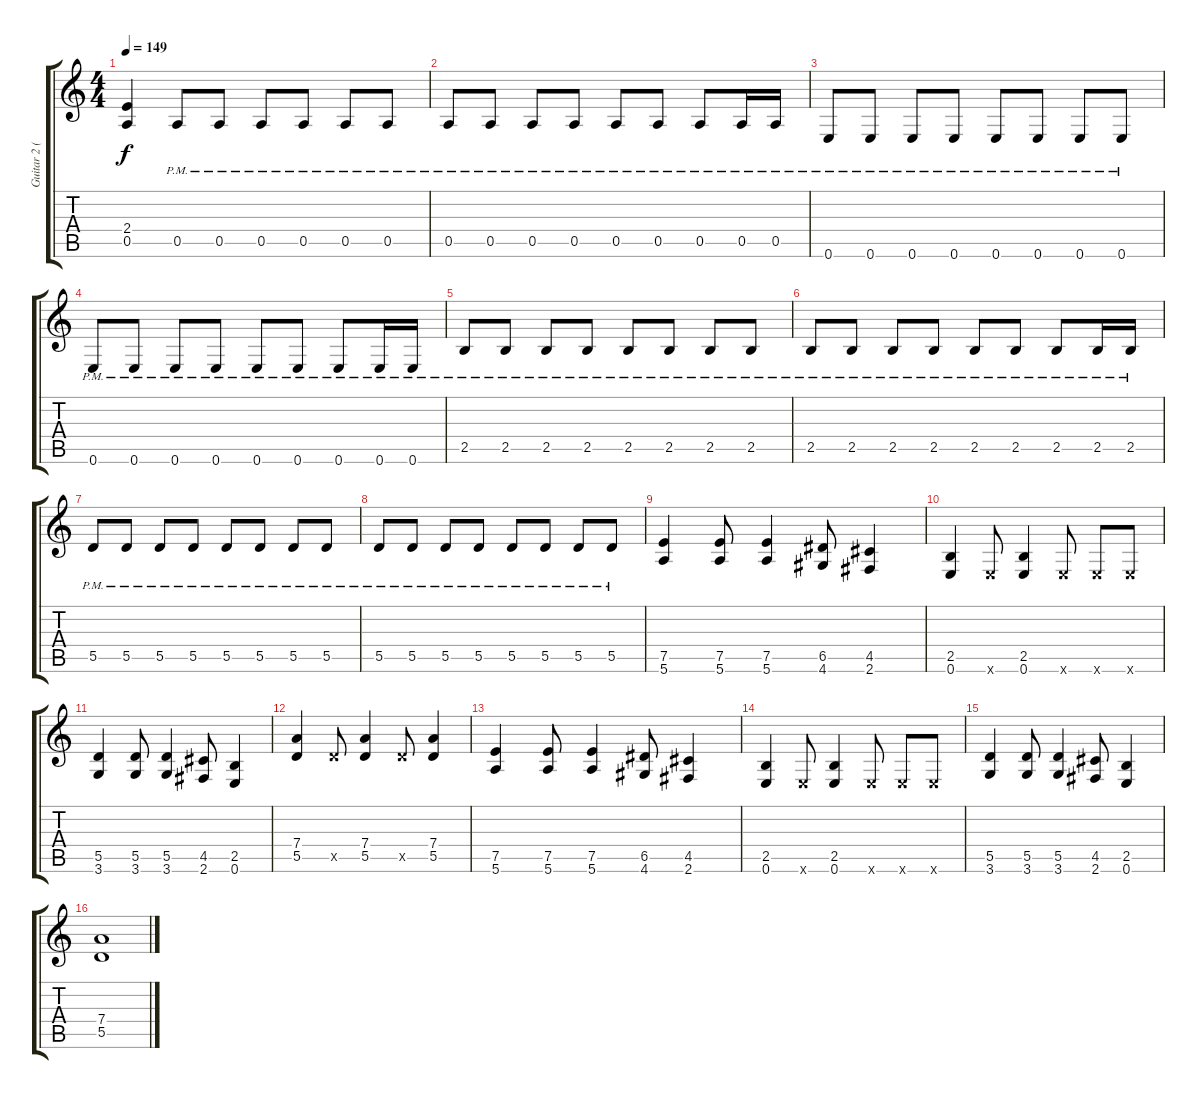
\track ("Guitar 2 (Stefko)" "Guitar 2 (") {instrument distortionguitar}
\staff {score tabs}
\tuning (E4 B3 G3 D3 A2 E2) {hide}
\ts (4 4)
\tempo 149
\clef g2
\ks c
(2.4 0.5).4{dy f} 0.5{pm}.8 0.5{pm}.8 0.5{pm}.8 0.5{pm}.8 0.5{pm}.8 0.5{pm}.8 |
0.5{pm}.8 0.5{pm}.8 0.5{pm}.8 0.5{pm}.8 0.5{pm}.8 0.5{pm}.8 0.5{pm}.8 0.5{pm}.16 0.5{pm}.16 |
0.6{pm}.8 0.6{pm}.8 0.6{pm}.8 0.6{pm}.8 0.6{pm}.8 0.6{pm}.8 0.6{pm}.8 0.6{pm}.8 |
0.6{pm}.8 0.6{pm}.8 0.6{pm}.8 0.6{pm}.8 0.6{pm}.8 0.6{pm}.8 0.6{pm}.8 0.6{pm}.16 0.6{pm}.16 |
2.5{pm}.8 2.5{pm}.8 2.5{pm}.8 2.5{pm}.8 2.5{pm}.8 2.5{pm}.8 2.5{pm}.8 2.5{pm}.8 |
2.5{pm}.8 2.5{pm}.8 2.5{pm}.8 2.5{pm}.8 2.5{pm}.8 2.5{pm}.8 2.5{pm}.8 2.5{pm}.16 2.5{pm}.16 |
5.5{pm}.8 5.5{pm}.8 5.5{pm}.8 5.5{pm}.8 5.5{pm}.8 5.5{pm}.8 5.5{pm}.8 5.5{pm}.8 |
5.5{pm}.8 5.5{pm}.8 5.5{pm}.8 5.5{pm}.8 5.5{pm}.8 5.5{pm}.8 5.5{pm}.8 5.5{pm}.8 |
(7.5 5.6).4 (7.5 5.6).8 (7.5 5.6).4 (6.5 4.6).8 (4.5 2.6).4 |
(2.5 0.6).4 0.6{x}.8 (2.5 0.6).4 0.6{x}.8 0.6{x}.8 0.6{x}.8 |
(5.5 3.6).4 (5.5 3.6).8 (5.5 3.6).4 (4.5 2.6).8 (2.5 0.6).4 |
(7.4 5.5).4 5.5{x}.8 (7.4 5.5).4 5.5{x}.8 (7.4 5.5).4 |
(7.5 5.6).4 (7.5 5.6).8 (7.5 5.6).4 (6.5 4.6).8 (4.5 2.6).4 |
(2.5 0.6).4 0.6{x}.8 (2.5 0.6).4 0.6{x}.8 0.6{x}.8 0.6{x}.8 |
(5.5 3.6).4 (5.5 3.6).8 (5.5 3.6).4 (4.5 2.6).8 (2.5 0.6).4 |
(7.4 5.5).1
